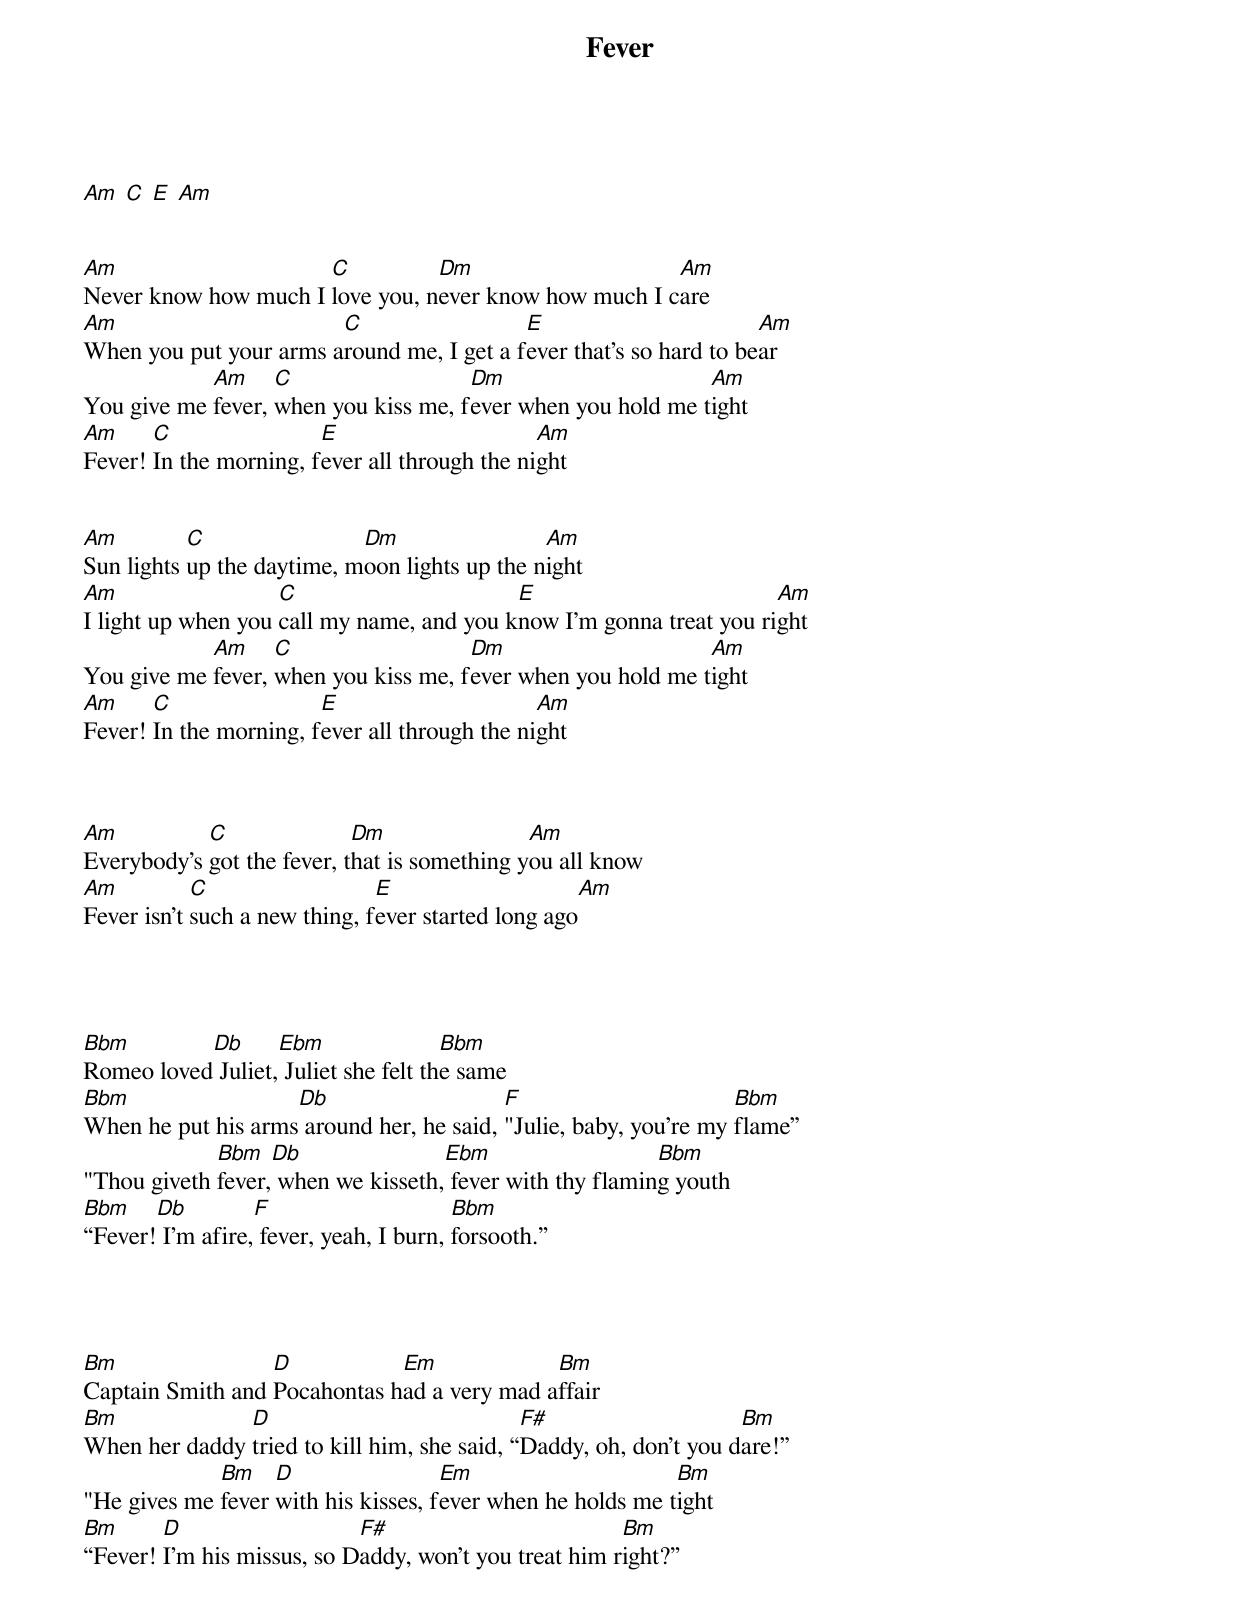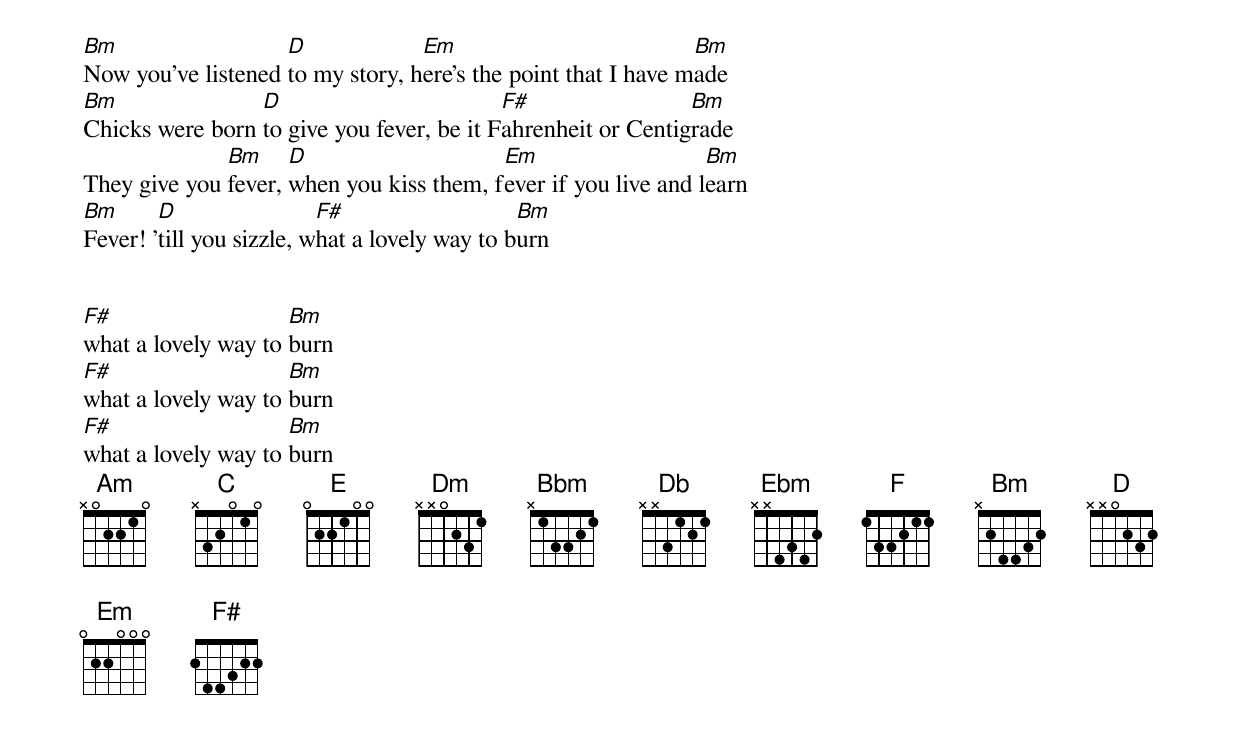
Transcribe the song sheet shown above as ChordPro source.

{title: Fever}





{start_of_verse}
{end_of_verse}

[Am] [C] [E] [Am]

{start_of_verse}
{end_of_verse}

[Am]Never know how much I [C]love you, n[Dm]ever know how much I c[Am]are
[Am]When you put your arms a[C]round me, I get a f[E]ever that's so hard to be[Am]ar
You give me [Am]fever, [C]when you kiss me, f[Dm]ever when you hold me t[Am]ight
[Am]Fever! [C]In the morning, f[E]ever all through the ni[Am]ght

{start_of_verse}
{end_of_verse}

[Am]Sun lights [C]up the daytime, m[Dm]oon lights up the n[Am]ight
[Am]I light up when you [C]call my name, and you k[E]now I'm gonna treat you ri[Am]ght
You give me [Am]fever, [C]when you kiss me, f[Dm]ever when you hold me t[Am]ight
[Am]Fever! [C]In the morning, f[E]ever all through the ni[Am]ght



[Am]Everybody's [C]got the fever, t[Dm]hat is something y[Am]ou all know
[Am]Fever isn't [C]such a new thing, f[E]ever started long ago[Am]



{start_of_verse}
{end_of_verse}

[Bbm]Romeo loved[Db] Juliet,[Ebm] Juliet she felt th[Bbm]e same
[Bbm]When he put his arms[Db] around her, he said, [F]"Julie, baby, you're my [Bbm]flame”
"Thou giveth [Bbm]fever,[Db] when we kisseth,[Ebm] fever with thy flamin[Bbm]g youth
[Bbm]“Fever![Db] I'm afire,[F] fever, yeah, I burn, [Bbm]forsooth.”



{start_of_verse}
{end_of_verse}

[Bm]Captain Smith and [D]Pocahontas h[Em]ad a very mad a[Bm]ffair
[Bm]When her daddy [D]tried to kill him, she said, “[F#]Daddy, oh, don't you d[Bm]are!”
"He gives me [Bm]fever [D]with his kisses, f[Em]ever when he holds me t[Bm]ight
[Bm]“Fever! [D]I'm his missus, so D[F#]addy, won't you treat him r[Bm]ight?”

{start_of_verse}
{end_of_verse}

[Bm]Now you've listened [D]to my story, h[Em]ere's the point that I have m[Bm]ade
[Bm]Chicks were born [D]to give you fever, be it F[F#]ahrenheit or Centig[Bm]rade
They give you [Bm]fever, [D]when you kiss them, f[Em]ever if you live and l[Bm]earn
[Bm]Fever! '[D]till you sizzle, w[F#]hat a lovely way to b[Bm]urn

{start_of_verse}
{end_of_verse}

[F#]what a lovely way to [Bm]burn
[F#]what a lovely way to [Bm]burn
[F#]what a lovely way to [Bm]burn
